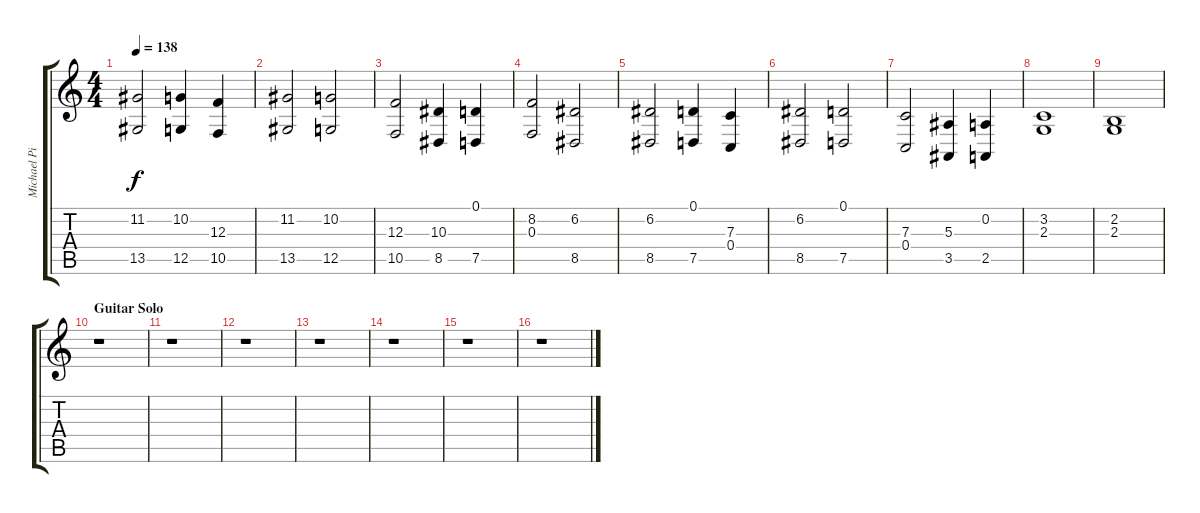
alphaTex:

\track ("Michael Pinnella 2" "Michael Pi") {instrument churchorgan}
\staff {score tabs}
\tuning (D4 A3 F3 C3 G2 D2) {hide}
\ts (4 4)
\tempo 138
\clef g2
\ks c
(11.2 13.5).2{dy f} (10.2 12.5).4 (12.3 10.5).4 |
(11.2 13.5).2 (10.2 12.5).2 |
(12.3 10.5).2 (10.3 8.5).4 (0.1 7.5).4 |
(8.2 0.3).2 (6.2 8.5).2 |
(6.2 8.5).2 (0.1 7.5).4 (7.3 0.4).4 |
(6.2 8.5).2 (0.1 7.5).2 |
(7.3 0.4).2 (5.3 3.5).4 (0.2 2.5).4 |
(3.2 2.3).1 |
(2.2 2.3).1 |
\section ("" "Guitar Solo")
r.1 |
r.1 |
r.1 |
r.1 |
r.1 |
r.1 |
r.1
